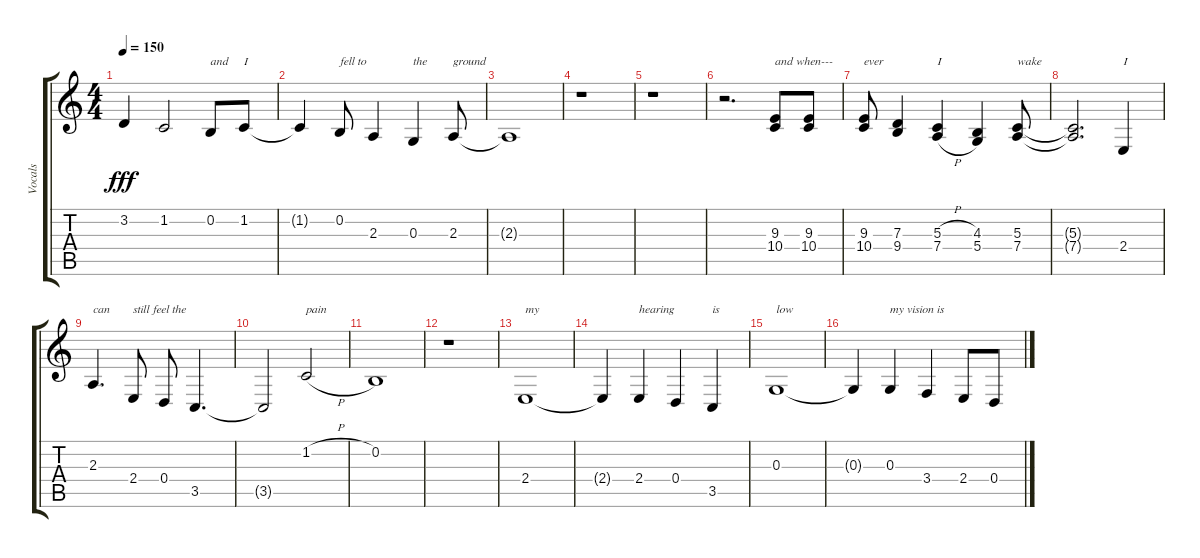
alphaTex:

\track ("Vocals" "Vocals") {instrument flute}
\staff {score tabs}
\tuning (E4 B3 G3 D3 A2 E2) {hide}
\ts (4 4)
\tempo 150
\clef g2
\ks c
3.2{t}.4{dy fff} 1.2.2 0.2.8{txt "and"} 1.2.8{txt "I"} |
1.2{t}.4 0.2.8{txt "fell to"} 2.3.4 0.3.4{txt "the"} 2.3.8{txt "ground"} |
2.3{t}.1 |
r.1 |
r.1 |
r.2{d} (9.3 10.4).8{txt "and when---"} (9.3 10.4).8 |
(9.3 10.4).8{txt "ever"} (7.3 9.4).4 (5.3{h} 7.4{h}).4{txt "I"} (4.3 5.4).4 (5.3 7.4).8{txt "wake"} |
(5.3{t} 7.4{t}).2{d} 2.4.4{txt "I"} |
2.3.4{d txt "can"} 2.4.8{txt "still feel the"} 0.4.8 3.5.4{d} |
3.5{t}.2 1.2{h}.2{txt "pain"} |
0.2.1 |
r.1 |
2.4.1{txt "my"} |
2.4{t}.4 2.4.4{txt "hearing"} 0.4.4 3.5.4{txt "is"} |
0.3.1{txt "low"} |
0.3{t}.4 0.3.4{txt "my vision is"} 3.4.4 2.4.8 0.4.8
